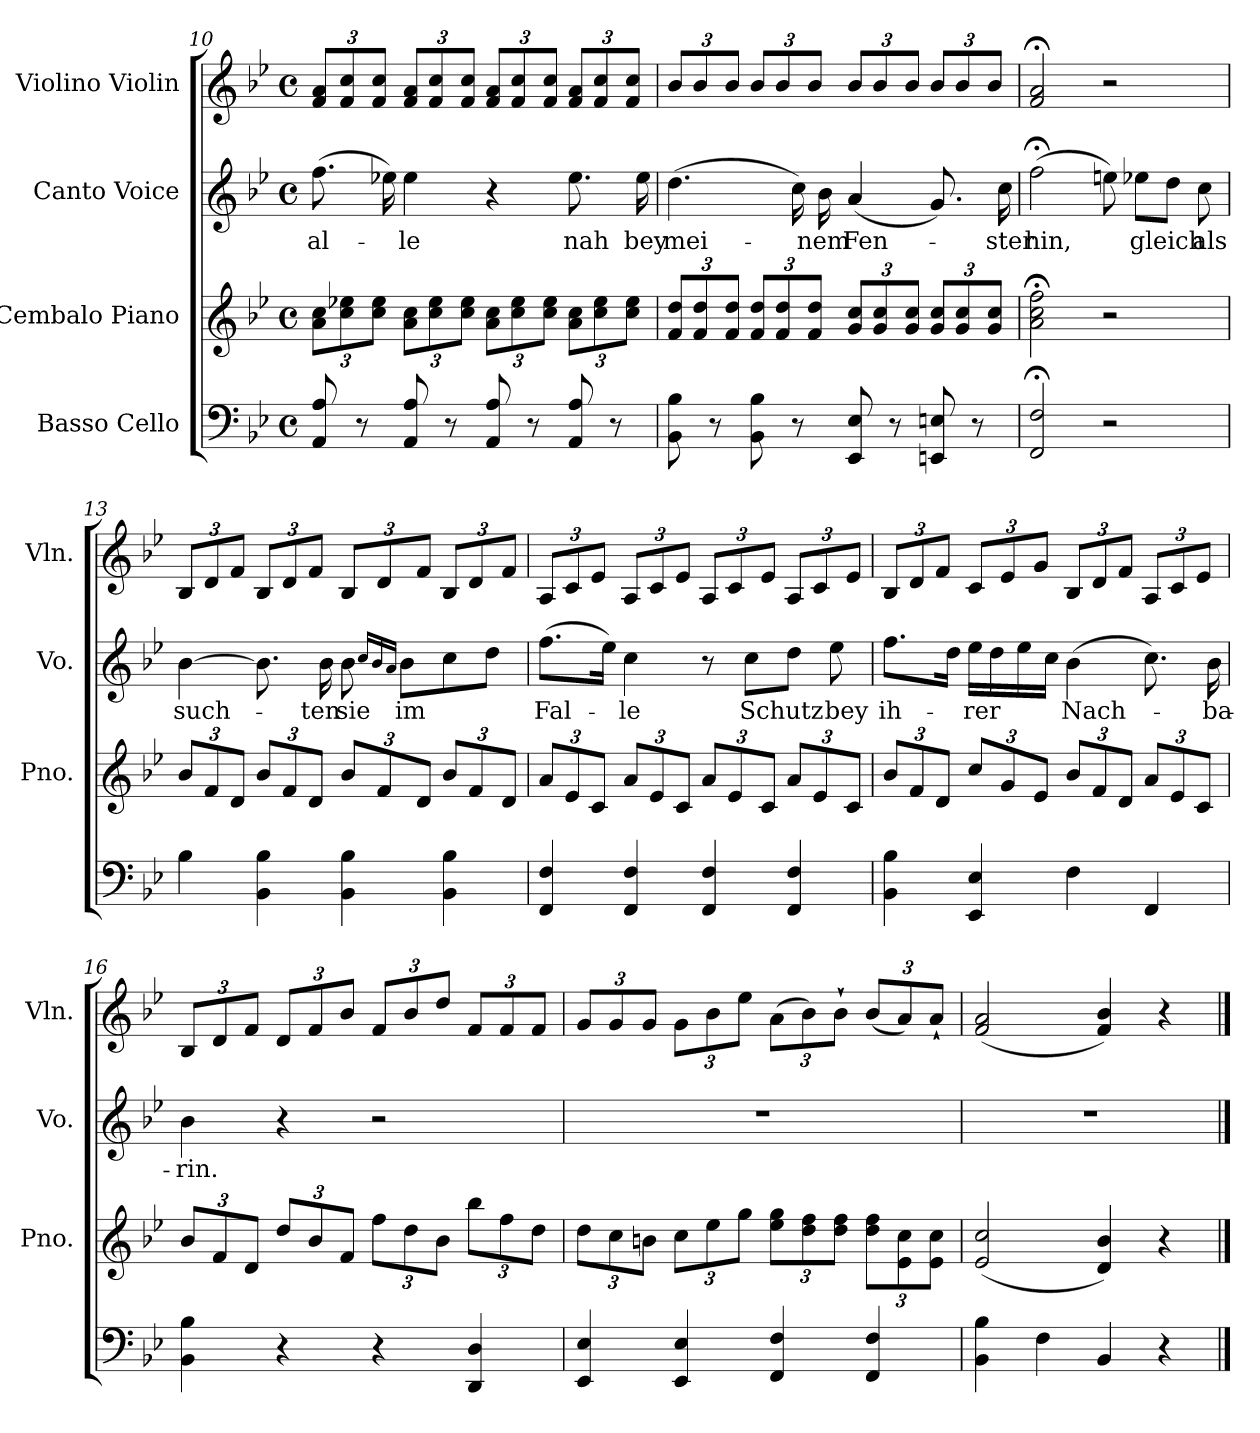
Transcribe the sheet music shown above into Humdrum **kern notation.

**kern	**kern	**kern	**text	**kern
*part4	*part3	*part2	*part2	*part1
*staff4	*staff3	*staff2	*staff2	*staff1
*I"Basso Cello	*I"Cembalo Piano	*I"Canto Voice	*	*I"Violino Violin
*	*I'Pno.	*I'Vo.	*	*I'Vln.
*clefF4	*clefG2	*clefG2	*	*clefG2
*k[b-e-]	*k[b-e-]	*k[b-e-]	*	*k[b-e-]
*M4/4	*M4/4	*M4/4	*	*M4/4
*met(c)	*met(c)	*met(c)	*	*met(c)
*	*Xbrackettup	*	*	*Xbrackettup
=10	=10	=10	=10	=10
8AA/ 8A/	12a\ 12cc\L	(8.ff\	al-	12f/ 12a/L
.	12cc\ 12ee-X\	.	.	12f/ 12cc/
8r	.	.	.	.
.	12cc\ 12ee-\J	.	.	12f/ 12cc/J
.	.	16ee-X\)	.	.
8AA/ 8A/	12a\ 12cc\L	4ee-\	-le	12f/ 12a/L
.	12cc\ 12ee-\	.	.	12f/ 12cc/
8r	.	.	.	.
.	12cc\ 12ee-\J	.	.	12f/ 12cc/J
8AA/ 8A/	12a\ 12cc\L	4r	.	12f/ 12a/L
.	12cc\ 12ee-\	.	.	12f/ 12cc/
8r	.	.	.	.
.	12cc\ 12ee-\J	.	.	12f/ 12cc/J
8AA/ 8A/	12a\ 12cc\L	8.ee-\	nah	12f/ 12a/L
.	12cc\ 12ee-\	.	.	12f/ 12cc/
8r	.	.	.	.
.	12cc\ 12ee-\J	.	.	12f/ 12cc/J
.	.	16ee-\	bey	.
=11	=11	=11	=11	=11
8BB-\ 8B-\	12f/ 12dd/L	(4.dd\	mei-	12b-/L
.	12f/ 12dd/	.	.	12b-/
8r	.	.	.	.
.	12f/ 12dd/J	.	.	12b-/J
8BB-\ 8B-\	12f/ 12dd/L	.	.	12b-/L
.	12f/ 12dd/	.	.	12b-/
8r	.	16cc\)	.	.
.	12f/ 12dd/J	.	.	12b-/J
.	.	16b-\	-nem	.
8EE-/ 8E-/	12g/ 12cc/L	(<4a/	Fen-	12b-/L
.	12g/ 12cc/	.	.	12b-/
8r	.	.	.	.
.	12g/ 12cc/J	.	.	12b-/J
8EEn/ 8En/	12g/ 12cc/L	8.g/)	.	12b-/L
.	12g/ 12cc/	.	.	12b-/
8r	.	.	.	.
.	12g/ 12cc/J	.	.	12b-/J
.	.	16cc\	-ster	.
=12	=12	=12	=12	=12
2FF/;< 2F/;<	2a\;< 2cc\;< 2ff\;<	(2ff;<\	hin,	2f/;< 2a/;<
2r	2r	8een\)	.	2r
.	.	8ee-X\L	gleich	.
.	.	8dd\J	.	.
.	.	8cc\	als	.
=13	=13	=13	=13	=13
4B-\	12b-/L	[4b-\	such-	12B-/L
.	12f/	.	.	12d/
.	12d/J	.	.	12f/J
4BB-\ 4B-\	12b-/L	8.b-\]	.	12B-/L
.	12f/	.	.	12d/
.	12d/J	.	.	12f/J
.	.	16b-\	-ten	.
4BB-\ 4B-\	12b-/L	8b-\	sie	12B-/L
.	12f/	.	.	12d/
.	.	16qcc/LL	.	.
.	.	16qb-/	.	.
.	.	16qa/JJ	.	.
.	.	8b-\L	im	.
.	12d/J	.	.	12f/J
4BB-\ 4B-\	12b-/L	8cc\	.	12B-/L
.	12f/	.	.	12d/
.	.	8dd\J	.	.
.	12d/J	.	.	12f/J
=14	=14	=14	=14	=14
4FF/ 4F/	12a/L	(8.ff\L	Fal-	12A/L
.	12e-/	.	.	12c/
.	12c/J	.	.	12e-/J
.	.	16ee-\Jk)	.	.
4FF/ 4F/	12a/L	4cc\	-le	12A/L
.	12e-/	.	.	12c/
.	12c/J	.	.	12e-/J
4FF/ 4F/	12a/L	8r	.	12A/L
.	12e-/	.	.	12c/
.	.	8cc\L	Schutz	.
.	12c/J	.	.	12e-/J
4FF/ 4F/	12a/L	8dd\J	.	12A/L
.	12e-/	.	.	12c/
.	.	8ee-\	bey	.
.	12c/J	.	.	12e-/J
=15	=15	=15	=15	=15
4BB-\ 4B-\	12b-/L	8.ff\L	ih-	12B-/L
.	12f/	.	.	12d/
.	12d/J	.	.	12f/J
.	.	16dd\Jk	.	.
4EE-/ 4E-/	12cc/L	16ee-\LL	-rer	12c/L
.	.	16dd\	.	.
.	12g/	.	.	12e-/
.	.	16ee-\	.	.
.	12e-/J	.	.	12g/J
.	.	16cc\JJ	.	.
4F\	12b-/L	(4b-\	Nach-	12B-/L
.	12f/	.	.	12d/
.	12d/J	.	.	12f/J
4FF/	12a/L	8.cc\)	.	12A/L
.	12e-/	.	.	12c/
.	12c/J	.	.	12e-/J
.	.	16b-\	-ba-	.
=16	=16	=16	=16	=16
4BB-\ 4B-\	12b-/L	4b-\	-rin.	12B-/L
.	12f/	.	.	12d/
.	12d/J	.	.	12f/J
4r	12dd/L	4r	.	12d/L
.	12b-/	.	.	12f/
.	12f/J	.	.	12b-/J
4r	12ff\L	2r	.	12f/L
.	12dd\	.	.	12b-/
.	12b-\J	.	.	12dd/J
4DD/ 4D/	12bb-\L	.	.	12f/L
.	12ff\	.	.	12f/
.	12dd\J	.	.	12f/J
=17	=17	=17	=17	=17
4EE-/ 4E-/	12dd\L	1r	.	12g/L
.	12cc\	.	.	12g/
.	12bn\J	.	.	12g/J
4EE-/ 4E-/	12cc\L	.	.	12g\L
.	12ee-\	.	.	12b-\
.	12gg\J	.	.	12ee-\J
4FF/ 4F/	12ee-\ 12gg\L	.	.	(12a\L
.	12dd\ 12ff\	.	.	12b-\)
.	12dd\ 12ff\J	.	.	12b-`\J
4FF/ 4F/	12dd\ 12ff\L	.	.	(12b-/L
.	12e-\ 12cc\	.	.	12a/)
.	12e-\ 12cc\J	.	.	12a`/J
=18	=18	=18	=18	=18
4BB-\ 4B-\	(>2e-/ 2cc/	1r	.	(>2f/ 2a/
4F\	.	.	.	.
4BB-/	4d/ 4b-/)	.	.	4f/ 4b-/)
4r	4r	.	.	4r
==	==	==	==	==
*-	*-	*-	*-	*-
